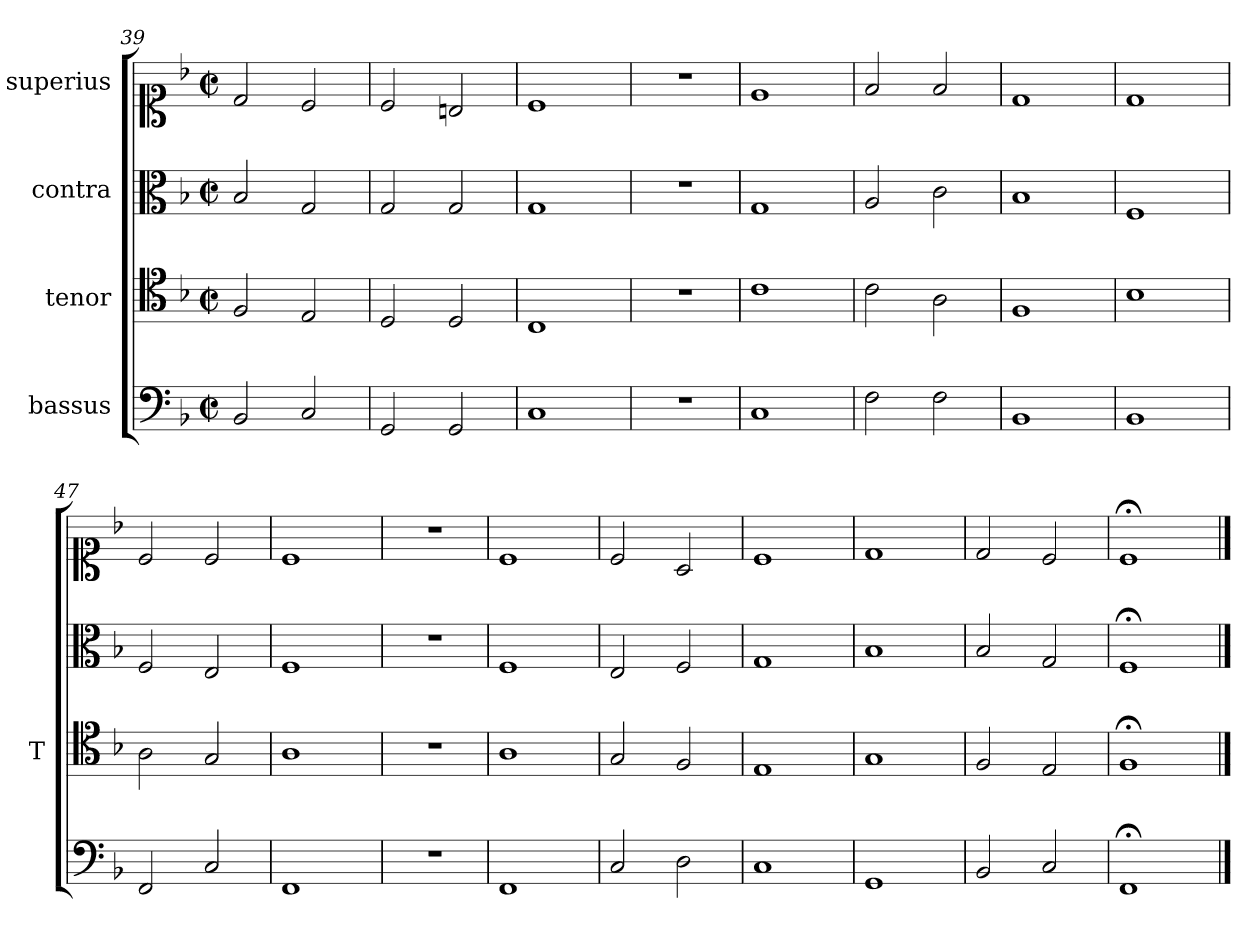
**kern	**kern	**kern	**kern
*part4	*part3	*part2	*part1
*staff4	*staff3	*staff2	*staff1
*I"bassus	*I"tenor	*I"contra	*I"superius
*	*I'T	*	*
*clefF4	*clefC4	*clefC3	*clefC1
*k[b-]	*k[b-]	*k[b-]	*k[b-]
*M2/2	*M2/2	*M2/2	*M2/2
*met(c|)	*met(c|)	*met(c|)	*met(c|)
=39	=39	=39	=39
2BB-	2F	2B-	2d
2C	2E	2G	2c
=40	=40	=40	=40
2GG	2D	2G	2c
2GG	2D	2G	2Bn
=41	=41	=41	=41
1C	1C	1G	1c
=42	=42	=42	=42
1r	1r	1r	1r
=43	=43	=43	=43
1C	1c	1G	1e
=44	=44	=44	=44
2F	2c	2A	2f
2F	2A	2c	2f
=45	=45	=45	=45
1BB-	1F	1B-	1d
=46	=46	=46	=46
1BB-	1B-	1F	1d
=47	=47	=47	=47
2FF	2A	2F	2c
2C	2G	2E	2c
=48	=48	=48	=48
1FF	1A	1F	1c
=49	=49	=49	=49
1r	1r	1r	1r
=50	=50	=50	=50
1FF	1A	1F	1c
=51	=51	=51	=51
2C	2G	2E	2c
2D	2F	2F	2A
=52	=52	=52	=52
1C	1E	1G	1c
=53	=53	=53	=53
1GG	1G	1B-	1d
=54	=54	=54	=54
2BB-	2F	2B-	2d
2C	2E	2G	2c
=55	=55	=55	=55
1FF;<	1F;<	1F;<	1c;<
==	==	==	==
*-	*-	*-	*-
